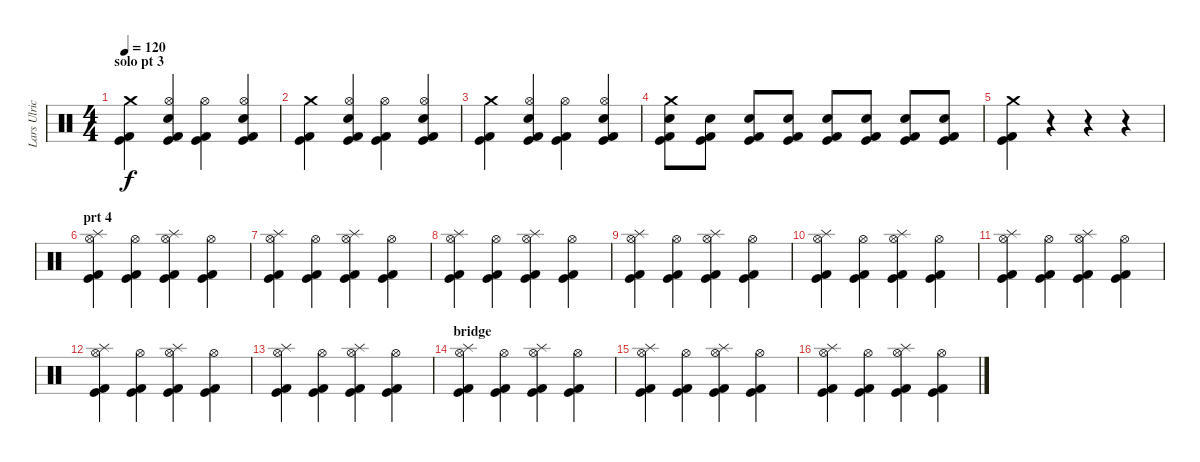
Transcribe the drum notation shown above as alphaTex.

\track ("Lars Ulrich" "Lars Ulric") {instrument percussion}
\staff {score}
\articulation defaults
\ts (4 4)
\section ("" "solo pt 3")
\tempo 120
\clef neutral
\ks c
("Crash medium (hit)" "Kick (hit) 2" "Kick (hit)").4{dy f} ("Hi-Hat (open)" "Snare (hit) 2" "Kick (hit) 2" "Kick (hit)").4 ("Hi-Hat (open)" "Kick (hit) 2" "Kick (hit)").4 ("Hi-Hat (open)" "Snare (hit) 2" "Kick (hit) 2" "Kick (hit)").4 |
("Crash medium (hit)" "Kick (hit) 2" "Kick (hit)").4 ("Hi-Hat (open)" "Snare (hit) 2" "Kick (hit) 2" "Kick (hit)").4 ("Hi-Hat (open)" "Kick (hit) 2" "Kick (hit)").4 ("Hi-Hat (open)" "Snare (hit) 2" "Kick (hit) 2" "Kick (hit)").4 |
("Crash medium (hit)" "Kick (hit) 2" "Kick (hit)").4 ("Hi-Hat (open)" "Snare (hit) 2" "Kick (hit) 2" "Kick (hit)").4 ("Hi-Hat (open)" "Kick (hit) 2" "Kick (hit)").4 ("Hi-Hat (open)" "Snare (hit) 2" "Kick (hit) 2" "Kick (hit)").4 |
("Crash medium (hit)" "Snare (hit) 2" "Kick (hit) 2" "Kick (hit)").8 ("Snare (hit) 2" "Kick (hit) 2" "Kick (hit)").8 ("Snare (hit) 2" "Kick (hit) 2" "Kick (hit)").8 ("Snare (hit) 2" "Kick (hit) 2" "Kick (hit)").8 ("Snare (hit) 2" "Kick (hit) 2" "Kick (hit)").8 ("Snare (hit) 2" "Kick (hit) 2" "Kick (hit)").8 ("Snare (hit) 2" "Kick (hit) 2" "Kick (hit)").8 ("Snare (hit) 2" "Kick (hit) 2" "Kick (hit)").8 |
("Crash medium (hit)" "Kick (hit) 2" "Kick (hit)").4 r.4 r.4 r.4 |
\section ("" "prt 4")
("Splash (hit)" "Hi-Hat (open)" "Kick (hit) 2" "Kick (hit)").4 ("Hi-Hat (open)" "Kick (hit) 2" "Kick (hit)").4 ("Splash (hit)" "Hi-Hat (open)" "Kick (hit) 2" "Kick (hit)").4 ("Hi-Hat (open)" "Kick (hit) 2" "Kick (hit)").4 |
("Splash (hit)" "Hi-Hat (open)" "Kick (hit) 2" "Kick (hit)").4 ("Hi-Hat (open)" "Kick (hit) 2" "Kick (hit)").4 ("Splash (hit)" "Hi-Hat (open)" "Kick (hit) 2" "Kick (hit)").4 ("Hi-Hat (open)" "Kick (hit) 2" "Kick (hit)").4 |
("Splash (hit)" "Hi-Hat (open)" "Kick (hit) 2" "Kick (hit)").4 ("Hi-Hat (open)" "Kick (hit) 2" "Kick (hit)").4 ("Splash (hit)" "Hi-Hat (open)" "Kick (hit) 2" "Kick (hit)").4 ("Hi-Hat (open)" "Kick (hit) 2" "Kick (hit)").4 |
("Splash (hit)" "Hi-Hat (open)" "Kick (hit) 2" "Kick (hit)").4 ("Hi-Hat (open)" "Kick (hit) 2" "Kick (hit)").4 ("Splash (hit)" "Hi-Hat (open)" "Kick (hit) 2" "Kick (hit)").4 ("Hi-Hat (open)" "Kick (hit) 2" "Kick (hit)").4 |
("Splash (hit)" "Hi-Hat (open)" "Kick (hit) 2" "Kick (hit)").4 ("Hi-Hat (open)" "Kick (hit) 2" "Kick (hit)").4 ("Splash (hit)" "Hi-Hat (open)" "Kick (hit) 2" "Kick (hit)").4 ("Hi-Hat (open)" "Kick (hit) 2" "Kick (hit)").4 |
("Splash (hit)" "Hi-Hat (open)" "Kick (hit) 2" "Kick (hit)").4 ("Hi-Hat (open)" "Kick (hit) 2" "Kick (hit)").4 ("Splash (hit)" "Hi-Hat (open)" "Kick (hit) 2" "Kick (hit)").4 ("Hi-Hat (open)" "Kick (hit) 2" "Kick (hit)").4 |
("Splash (hit)" "Hi-Hat (open)" "Kick (hit) 2" "Kick (hit)").4 ("Hi-Hat (open)" "Kick (hit) 2" "Kick (hit)").4 ("Splash (hit)" "Hi-Hat (open)" "Kick (hit) 2" "Kick (hit)").4 ("Hi-Hat (open)" "Kick (hit) 2" "Kick (hit)").4 |
("Splash (hit)" "Hi-Hat (open)" "Kick (hit) 2" "Kick (hit)").4 ("Hi-Hat (open)" "Kick (hit) 2" "Kick (hit)").4 ("Splash (hit)" "Hi-Hat (open)" "Kick (hit) 2" "Kick (hit)").4 ("Hi-Hat (open)" "Kick (hit) 2" "Kick (hit)").4 |
\section ("" "bridge")
("Splash (hit)" "Hi-Hat (open)" "Kick (hit) 2" "Kick (hit)").4 ("Hi-Hat (open)" "Kick (hit) 2" "Kick (hit)").4 ("Splash (hit)" "Hi-Hat (open)" "Kick (hit) 2" "Kick (hit)").4 ("Hi-Hat (open)" "Kick (hit) 2" "Kick (hit)").4 |
("Splash (hit)" "Hi-Hat (open)" "Kick (hit) 2" "Kick (hit)").4 ("Hi-Hat (open)" "Kick (hit) 2" "Kick (hit)").4 ("Splash (hit)" "Hi-Hat (open)" "Kick (hit) 2" "Kick (hit)").4 ("Hi-Hat (open)" "Kick (hit) 2" "Kick (hit)").4 |
("Splash (hit)" "Hi-Hat (open)" "Kick (hit) 2" "Kick (hit)").4 ("Hi-Hat (open)" "Kick (hit) 2" "Kick (hit)").4 ("Splash (hit)" "Hi-Hat (open)" "Kick (hit) 2" "Kick (hit)").4 ("Hi-Hat (open)" "Kick (hit) 2" "Kick (hit)").4
